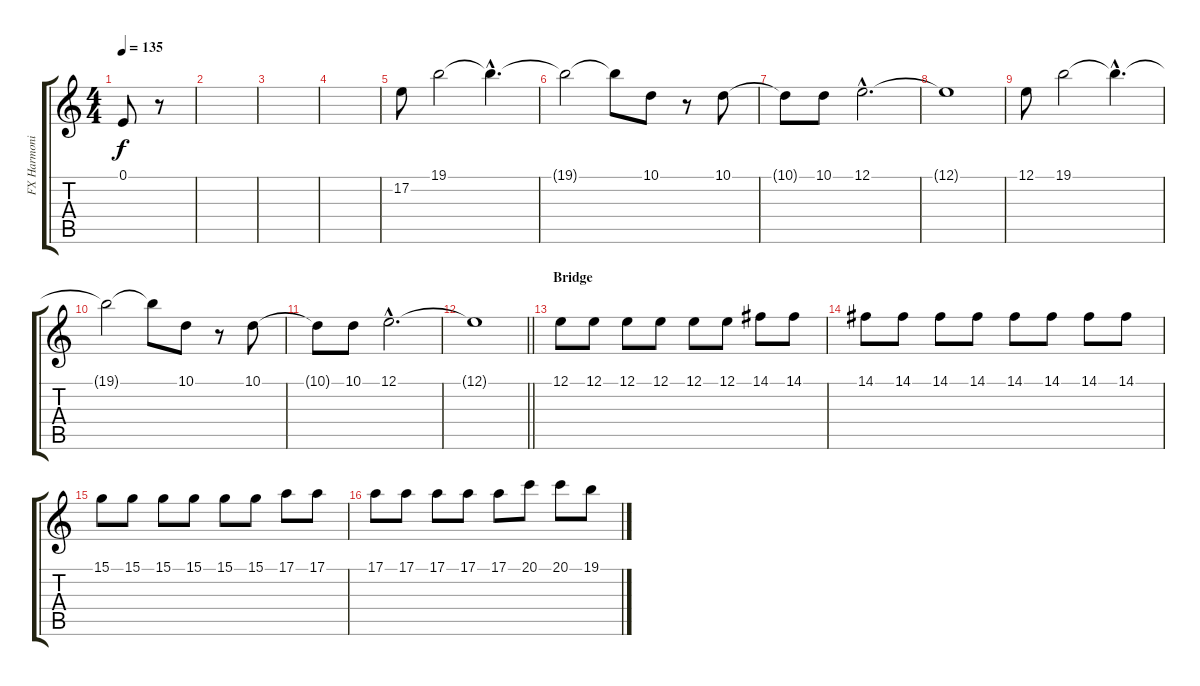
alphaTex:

\track ("FX Harmonics" "FX Harmoni") {instrument reedorgan}
\staff {score tabs}
\tuning (E4 B3 G3 D3 A2 D2) {hide}
\ts (4 4)
\tempo 135
\clef g2
\ks c
0.1.8{dy f} r.8 |
|
|
|
17.2.8{volume 8} 19.1.2 19.1{hac t}.4{d} |
19.1{t}.2 19.1{t}.8 10.1.8 r.8 10.1.8 |
10.1{t}.8 10.1.8 12.1{hac}.2{d} |
12.1{t}.1 |
12.1.8 19.1.2 19.1{hac t}.4{d} |
19.1{t}.2 19.1{t}.8 10.1.8 r.8 10.1.8 |
10.1{t}.8 10.1.8 12.1{hac}.2{d} |
\barLineRight lightlight
12.1{t}.1 |
\section ("" "Bridge")
12.1.8 12.1.8 12.1.8 12.1.8 12.1.8 12.1.8 14.1.8 14.1.8 |
14.1.8 14.1.8 14.1.8 14.1.8 14.1.8 14.1.8 14.1.8 14.1.8 |
15.1.8 15.1.8 15.1.8 15.1.8 15.1.8 15.1.8 17.1.8 17.1.8 |
17.1.8 17.1.8 17.1.8 17.1.8 17.1.8 20.1.8 20.1.8 19.1.8
